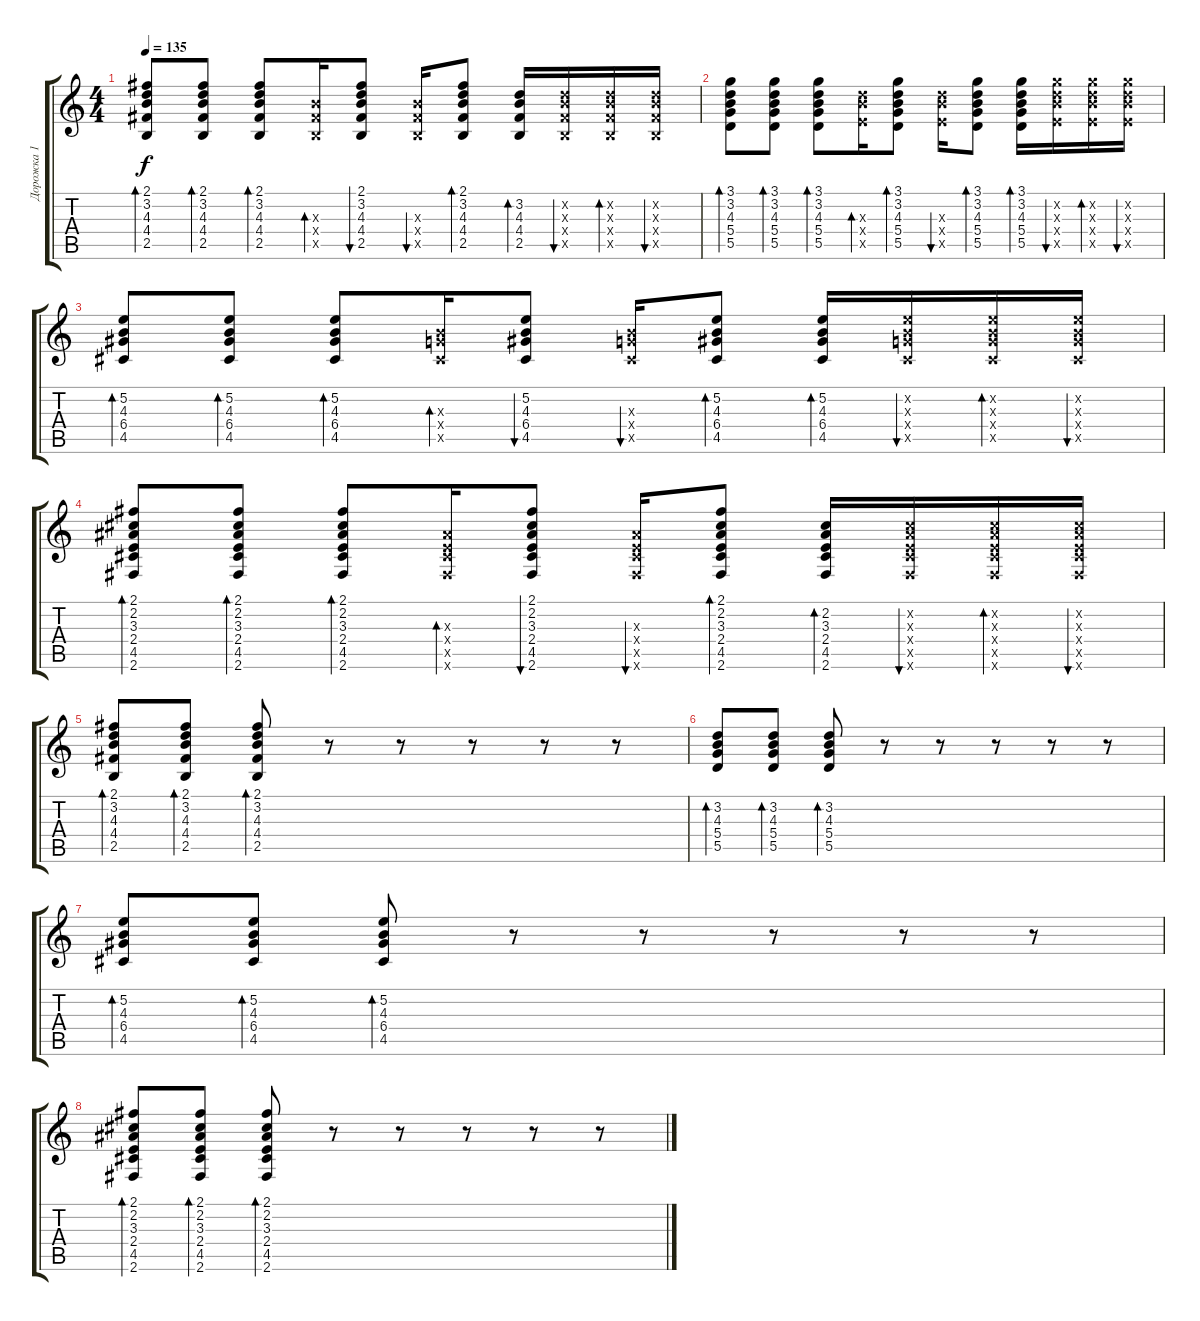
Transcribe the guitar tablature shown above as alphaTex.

\track ("Дорожка 1" "Дорожка 1") {instrument electricguitarjazz}
\staff {score tabs}
\tuning (E4 B3 G3 D3 A2 E2) {hide}
\ts (4 4)
\tempo 135
\clef g2
\ks c
(2.1 3.2 4.3 4.4 2.5).8{bd 30 dy f} (2.1 3.2 4.3 4.4 2.5).8{bd 30} (2.1 3.2 4.3 4.4 2.5).8{bd 30} (4.3{x} 4.4{x} 2.5{x}).16{bd 30} (2.1 3.2 4.3 4.4 2.5).8{bu 30} (4.3{x} 4.4{x} 2.5{x}).16{bu 30} (2.1 3.2 4.3 4.4 2.5).8{bd 30} (3.2 4.3 4.4 2.5).16{bd 30} (3.2{x} 4.3{x} 4.4{x} 2.5{x}).16{bu 30} (3.2{x} 4.3{x} 4.4{x} 2.5{x}).16{bd 30} (3.2{x} 4.3{x} 4.4{x} 2.5{x}).16{bu 30} |
(3.1 3.2 4.3 5.4 5.5).8{bd 30} (3.1 3.2 4.3 5.4 5.5).8{bd 30} (3.1 3.2 4.3 5.4 5.5).8{bd 30} (7.3{x} 9.4{x} 7.5{x}).16{bd 30} (3.1 3.2 4.3 5.4 5.5).8{bd 30} (7.3{x} 9.4{x} 7.5{x}).16{bu 30} (3.1 3.2 4.3 5.4 5.5).8{bd 30} (3.1 3.2 4.3 5.4 5.5).16{bd 30} (8.2{x} 7.3{x} 9.4{x} 7.5{x}).16{bu 30} (8.2{x} 7.3{x} 9.4{x} 7.5{x}).16{bd 30} (8.2{x} 7.3{x} 9.4{x} 7.5{x}).16{bu 30} |
(5.2 4.3 6.4 4.5).8{bd 30} (5.2 4.3 6.4 4.5).8{bd 30} (5.2 4.3 6.4 4.5).8{bd 30} (4.3{x} 5.4{x} 4.5{x}).16{bd 30} (5.2 4.3 6.4 4.5).8{bu 30} (4.3{x} 5.4{x} 4.5{x}).16{bu 30} (5.2 4.3 6.4 4.5).8{bd 30} (5.2 4.3 6.4 4.5).16{bd 30} (5.2{x} 4.3{x} 5.4{x} 4.5{x}).16{bu 30} (5.2{x} 4.3{x} 5.4{x} 4.5{x}).16{bd 30} (5.2{x} 4.3{x} 5.4{x} 4.5{x}).16{bu 30} |
(2.1 2.2 3.3 2.4 4.5 2.6).8{bd 30} (2.1 2.2 3.3 2.4 4.5 2.6).8{bd 30} (2.1 2.2 3.3 2.4 4.5 2.6).8{bd 30} (3.3{x} 2.4{x} 4.5{x} 2.6{x}).16{bd 30} (2.1 2.2 3.3 2.4 4.5 2.6).8{bu 30} (3.3{x} 2.4{x} 4.5{x} 2.6{x}).16{bu 30} (2.1 2.2 3.3 2.4 4.5 2.6).8{bd 30} (2.2 3.3 2.4 4.5 2.6).16{bd 30} (2.2{x} 3.3{x} 2.4{x} 4.5{x} 2.6{x}).16{bu 30} (2.2{x} 3.3{x} 2.4{x} 4.5{x} 2.6{x}).16{bd 30} (2.2{x} 3.3{x} 2.4{x} 4.5{x} 2.6{x}).16{bu 30} |
(2.1 3.2 4.3 4.4 2.5).8{bd 30} (2.1 3.2 4.3 4.4 2.5).8{bd 30} (2.1 3.2 4.3 4.4 2.5).8{bd 30} r.8 r.8 r.8 r.8 r.8 |
(3.2 4.3 5.4 5.5).8{bd 30} (3.2 4.3 5.4 5.5).8{bd 30} (3.2 4.3 5.4 5.5).8{bd 30} r.8 r.8 r.8 r.8 r.8 |
(5.2 4.3 6.4 4.5).8{bd 30} (5.2 4.3 6.4 4.5).8{bd 30} (5.2 4.3 6.4 4.5).8{bd 30} r.8 r.8 r.8 r.8 r.8 |
(2.1 2.2 3.3 2.4 4.5 2.6).8{bd 30} (2.1 2.2 3.3 2.4 4.5 2.6).8{bd 30} (2.1 2.2 3.3 2.4 4.5 2.6).8{bd 30} r.8 r.8 r.8 r.8 r.8
